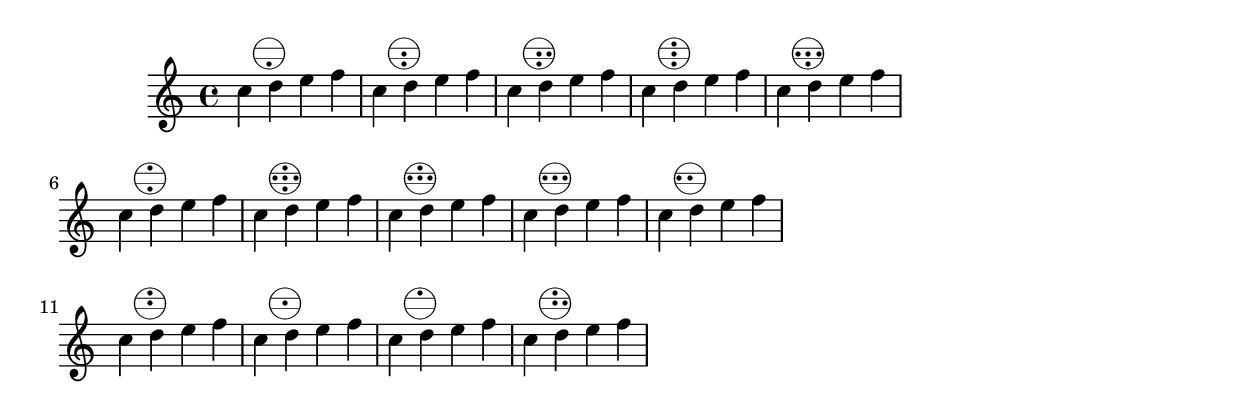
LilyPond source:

%% DO NOT EDIT this file manually; it is automatically
%% generated from LSR http://lsr.dsi.unimi.it
%% Make any changes in LSR itself, or in Documentation/snippets/new/ ,
%% and then run scripts/auxiliar/makelsr.py
%%
%% This file is in the public domain.
\version "2.14.2"

\header {
  lsrtags = "specific-notation, keyboards, workaround, symbols-and-glyphs"

%% Translation of GIT committish: 6977ddc9a3b63ea810eaecb864269c7d847ccf98
  texidoces = "
Los símbolos específicos de acordeón discanto se escriben mediante
@code{\\markup}.  Se puede trucar la colocación vertical de los
símbolos modificando los argumentos de @code{\\raise}.

"
  doctitlees = "Símbolos de acordeón discanto"


%% Translation of GIT committish: 0a868be38a775ecb1ef935b079000cebbc64de40
  doctitlede = "Symbole für Akkordeon-Diskantregister"
  texidocde = "
Diskantregister für Akkordeon können mit @code{\\markup} dargestellt werden.
Die vertikale Position der einzelnen Elemente werden mit @code{\\raise}
angepasst.
"

  texidoc = "
Accordion discant-specific symbols are added using @code{\\markup}. The
vertical placement of the symbols can be tweaked by changing the
@code{\\raise} arguments.



"
  doctitle = "Accordion-discant symbols"
} % begin verbatim


discant = \markup {
  \musicglyph #"accordion.discant"
}
dot = \markup {
  \musicglyph #"accordion.dot"
}

\layout { ragged-right = ##t }

% 16 voets register
accBasson = ^\markup {
  \combine
  \discant
  \raise #0.5 \dot
}

% een korig 8 en 16 voets register
accBandon = ^\markup {
  \combine
    \discant
    \combine
      \raise #0.5 \dot
      \raise #1.5 \dot
}

accVCello = ^\markup {
  \combine
    \discant
    \combine
      \raise #0.5 \dot
      \combine
        \raise #1.5 \dot
        \translate #'(1 . 0) \raise #1.5 \dot
}

% 4-8-16 voets register
accHarmon = ^\markup {
  \combine
    \discant
    \combine
      \raise #0.5 \dot
      \combine
        \raise #1.5 \dot
        \raise #2.5 \dot
}

accTrombon = ^\markup {
  \combine
    \discant
    \combine
      \raise #0.5 \dot
      \combine
        \raise #1.5 \dot
        \combine
          \translate #'(1 . 0) \raise #1.5 \dot
          \translate #'(-1 . 0) \raise #1.5 \dot
}

% eenkorig 4 en 16 voets register
accOrgan = ^\markup {
  \combine
    \discant
    \combine
      \raise #0.5 \dot
      \raise #2.5 \dot
}

accMaster = ^\markup {
  \combine
    \discant
    \combine
      \raise #0.5 \dot
      \combine
        \raise #1.5 \dot
        \combine
          \translate #'(1 . 0) \raise #1.5 \dot
          \combine
            \translate #'(-1 . 0) \raise #1.5 \dot
            \raise #2.5 \dot
}

accAccord = ^\markup {
  \combine
    \discant
    \combine
      \raise #1.5 \dot
      \combine
        \translate #'(1 . 0) \raise #1.5 \dot
        \combine
          \translate #'(-1 . 0) \raise #1.5 \dot
          \raise #2.5 \dot
}

accMusette = ^\markup {
  \combine
    \discant
    \combine
      \raise #1.5 \dot
      \combine
        \translate #'(1 . 0) \raise #1.5 \dot
        \translate #'(-1 . 0) \raise #1.5 \dot
}

accCeleste = ^\markup {
  \combine
    \discant
    \combine
      \raise #1.5 \dot
      \translate #'(-1 . 0) \raise #1.5 \dot
}

accOboe = ^\markup {
  \combine
    \discant
    \combine
      \raise #1.5 \dot
      \raise #2.5 \dot
}

accClarin = ^\markup {
  \combine
    \discant
    \raise #1.5 \dot
}

accPiccolo = ^\markup {
    \combine
       \discant
       \raise #2.5 \dot
}

accViolin = ^\markup {
  \combine
    \discant
    \combine
      \raise #1.5 \dot
      \combine
        \translate #'(1 . 0) \raise #1.5 \dot
        \raise #2.5 \dot
}

\relative c'' {
  c4 d\accBasson e f
  c4 d\accBandon e f
  c4 d\accVCello e f
  c4 d\accHarmon e f
  c4 d\accTrombon e f
  \break
  c4 d\accOrgan e f
  c4 d\accMaster e f
  c4 d\accAccord e f
  c4 d\accMusette e f
  c4 d\accCeleste e f
  \break
  c4 d\accOboe e f
  c4 d\accClarin e f
  c4 d\accPiccolo e f
  c4 d\accViolin e f
}

